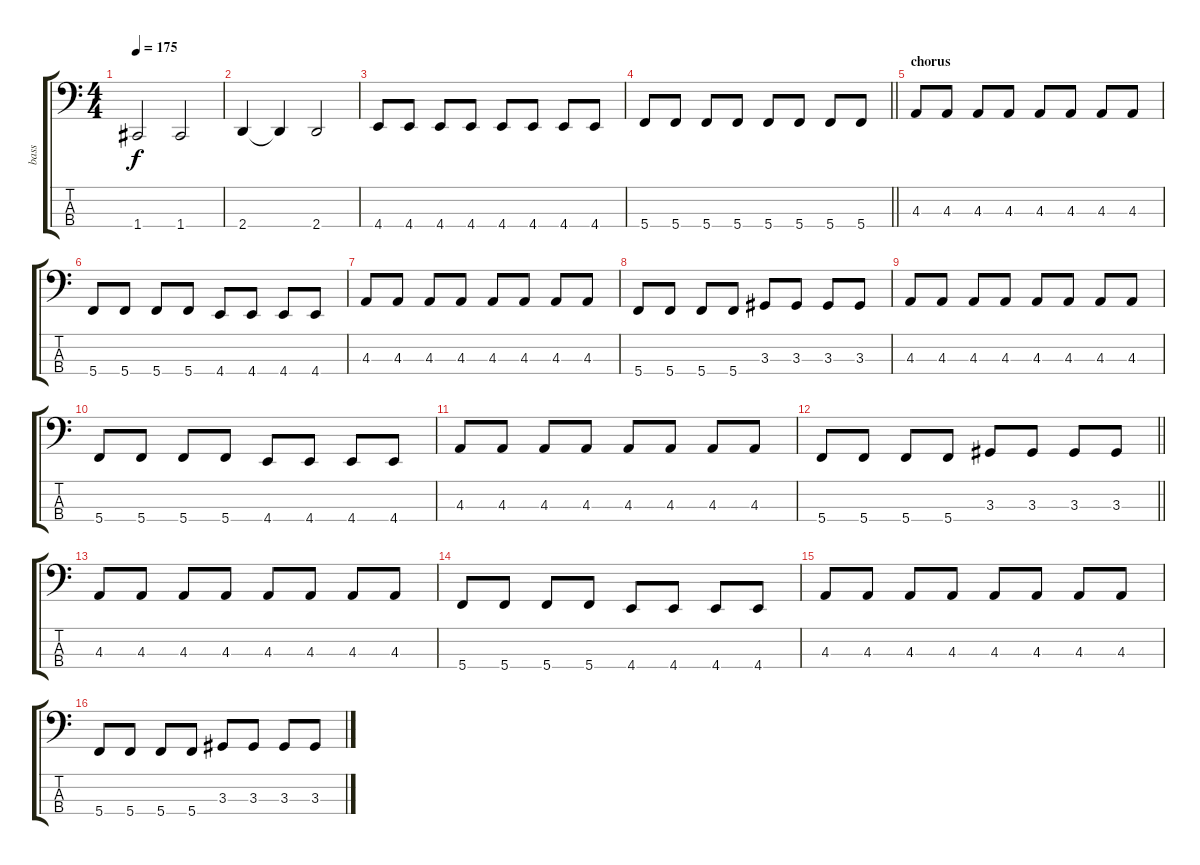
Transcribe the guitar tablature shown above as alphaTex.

\track ("bass" "bass") {instrument electricbassfinger}
\staff {score tabs}
\tuning (Eb2 Bb1 F1 C1) {hide}
\ts (4 4)
\tempo 175
\clef f4
\ks c
1.4.2{dy f} 1.4.2 |
2.4.4 2.4{t}.4 2.4.2 |
4.4.8 4.4.8 4.4.8 4.4.8 4.4.8 4.4.8 4.4.8 4.4.8 |
\barLineRight lightlight
5.4.8 5.4.8 5.4.8 5.4.8 5.4.8 5.4.8 5.4.8 5.4.8 |
\section ("" "chorus")
4.3.8 4.3.8 4.3.8 4.3.8 4.3.8 4.3.8 4.3.8 4.3.8 |
5.4.8 5.4.8 5.4.8 5.4.8 4.4.8 4.4.8 4.4.8 4.4.8 |
4.3.8 4.3.8 4.3.8 4.3.8 4.3.8 4.3.8 4.3.8 4.3.8 |
5.4.8 5.4.8 5.4.8 5.4.8 3.3.8 3.3.8 3.3.8 3.3.8 |
4.3.8 4.3.8 4.3.8 4.3.8 4.3.8 4.3.8 4.3.8 4.3.8 |
5.4.8 5.4.8 5.4.8 5.4.8 4.4.8 4.4.8 4.4.8 4.4.8 |
4.3.8 4.3.8 4.3.8 4.3.8 4.3.8 4.3.8 4.3.8 4.3.8 |
\barLineRight lightlight
5.4.8 5.4.8 5.4.8 5.4.8 3.3.8 3.3.8 3.3.8 3.3.8 |
4.3.8 4.3.8 4.3.8 4.3.8 4.3.8 4.3.8 4.3.8 4.3.8 |
5.4.8 5.4.8 5.4.8 5.4.8 4.4.8 4.4.8 4.4.8 4.4.8 |
4.3.8 4.3.8 4.3.8 4.3.8 4.3.8 4.3.8 4.3.8 4.3.8 |
5.4.8 5.4.8 5.4.8 5.4.8 3.3.8 3.3.8 3.3.8 3.3.8
